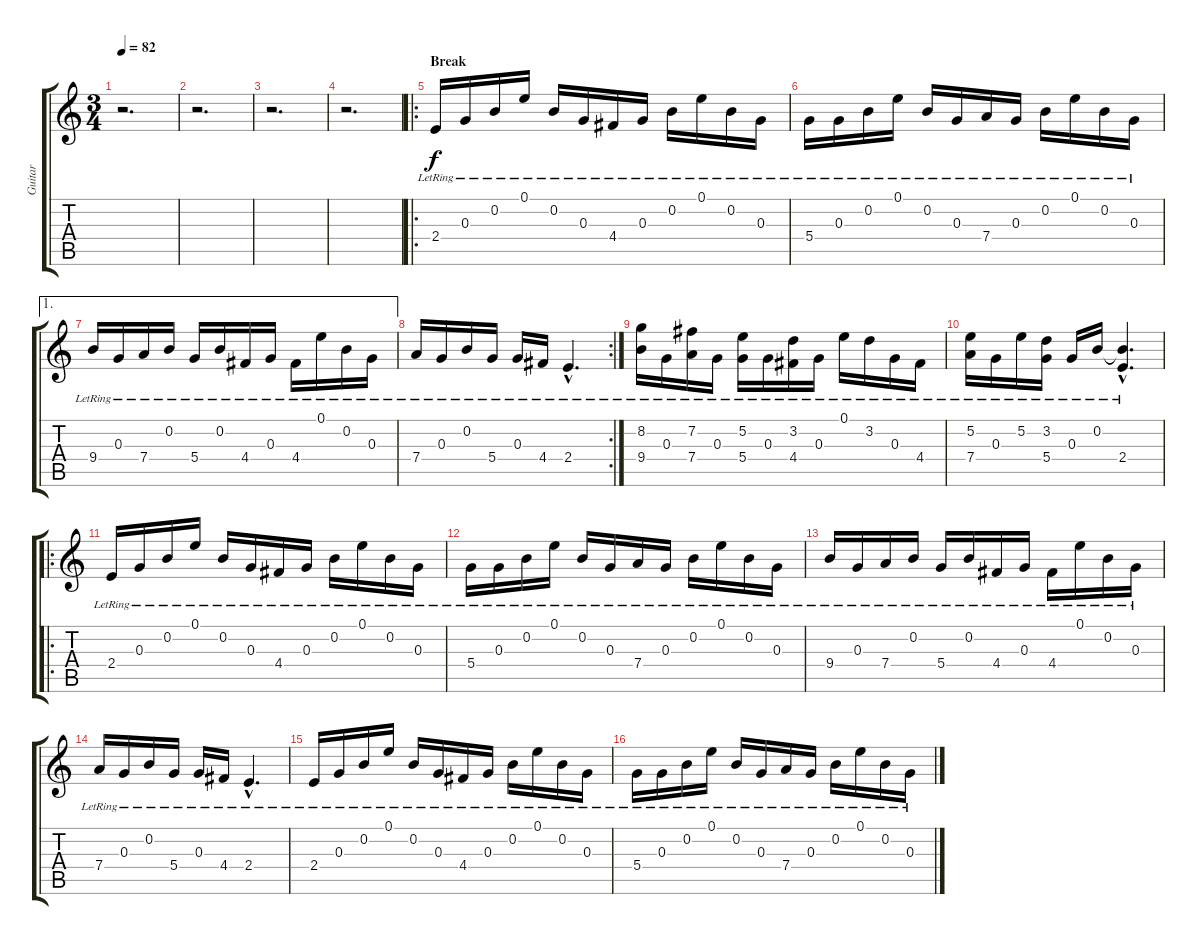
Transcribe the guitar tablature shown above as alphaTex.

\track ("Guitar" "Guitar") {instrument electricguitarclean}
\staff {score tabs}
\tuning (E4 B3 G3 D3 A2 E2) {hide}
\ts (3 4)
\tempo 82
\clef g2
\ks c
r.2{d dy f} |
r.2{d} |
r.2{d} |
r.2{d} |
\ro
\section ("" "Break")
2.4{lr}.16 0.3{lr}.16 0.2{lr}.16 0.1{lr}.16 0.2{lr}.16 0.3{lr}.16 4.4{lr}.16 0.3{lr}.16 0.2{lr}.16 0.1{lr}.16 0.2{lr}.16 0.3{lr}.16 |
5.4{lr}.16 0.3{lr}.16 0.2{lr}.16 0.1{lr}.16 0.2{lr}.16 0.3{lr}.16 7.4{lr}.16 0.3{lr}.16 0.2{lr}.16 0.1{lr}.16 0.2{lr}.16 0.3{lr}.16 |
\ae 1
9.4{lr}.16 0.3{lr}.16 7.4{lr}.16 0.2{lr}.16 5.4{lr}.16 0.2{lr}.16 4.4{lr}.16 0.3{lr}.16 4.4{lr}.16 0.1{lr}.16 0.2{lr}.16 0.3{lr}.16 |
\rc 2
7.4{lr}.16 0.3{lr}.16 0.2{lr}.16 5.4{lr}.16 0.3{lr}.16 4.4{lr}.16 2.4{hac lr}.4{d} |
(8.2{lr} 9.4{lr}).16 0.3{lr}.16 (7.2{lr} 7.4{lr}).16 0.3{lr}.16 (5.2{lr} 5.4{lr}).16 0.3{lr}.16 (3.2{lr} 4.4{lr}).16 0.3{lr}.16 0.1{lr}.16 3.2{lr}.16 0.3{lr}.16 4.4{lr}.16 |
(5.2{lr} 7.4{lr}).16 0.3{lr}.16 5.2{lr}.16 (3.2{lr} 5.4{lr}).16 0.3{lr}.16 0.2{lr}.16 (0.2{hac t} 2.4{hac lr}).4{d} |
\ro
2.4{lr}.16 0.3{lr}.16 0.2{lr}.16 0.1{lr}.16 0.2{lr}.16 0.3{lr}.16 4.4{lr}.16 0.3{lr}.16 0.2{lr}.16 0.1{lr}.16 0.2{lr}.16 0.3{lr}.16 |
5.4{lr}.16 0.3{lr}.16 0.2{lr}.16 0.1{lr}.16 0.2{lr}.16 0.3{lr}.16 7.4{lr}.16 0.3{lr}.16 0.2{lr}.16 0.1{lr}.16 0.2{lr}.16 0.3{lr}.16 |
9.4{lr}.16 0.3{lr}.16 7.4{lr}.16 0.2{lr}.16 5.4{lr}.16 0.2{lr}.16 4.4{lr}.16 0.3{lr}.16 4.4{lr}.16 0.1{lr}.16 0.2{lr}.16 0.3{lr}.16 |
7.4{lr}.16 0.3{lr}.16 0.2{lr}.16 5.4{lr}.16 0.3{lr}.16 4.4{lr}.16 2.4{hac lr}.4{d} |
2.4{lr}.16 0.3{lr}.16 0.2{lr}.16 0.1{lr}.16 0.2{lr}.16 0.3{lr}.16 4.4{lr}.16 0.3{lr}.16 0.2{lr}.16 0.1{lr}.16 0.2{lr}.16 0.3{lr}.16 |
5.4{lr}.16 0.3{lr}.16 0.2{lr}.16 0.1{lr}.16 0.2{lr}.16 0.3{lr}.16 7.4{lr}.16 0.3{lr}.16 0.2{lr}.16 0.1{lr}.16 0.2{lr}.16 0.3{lr}.16
